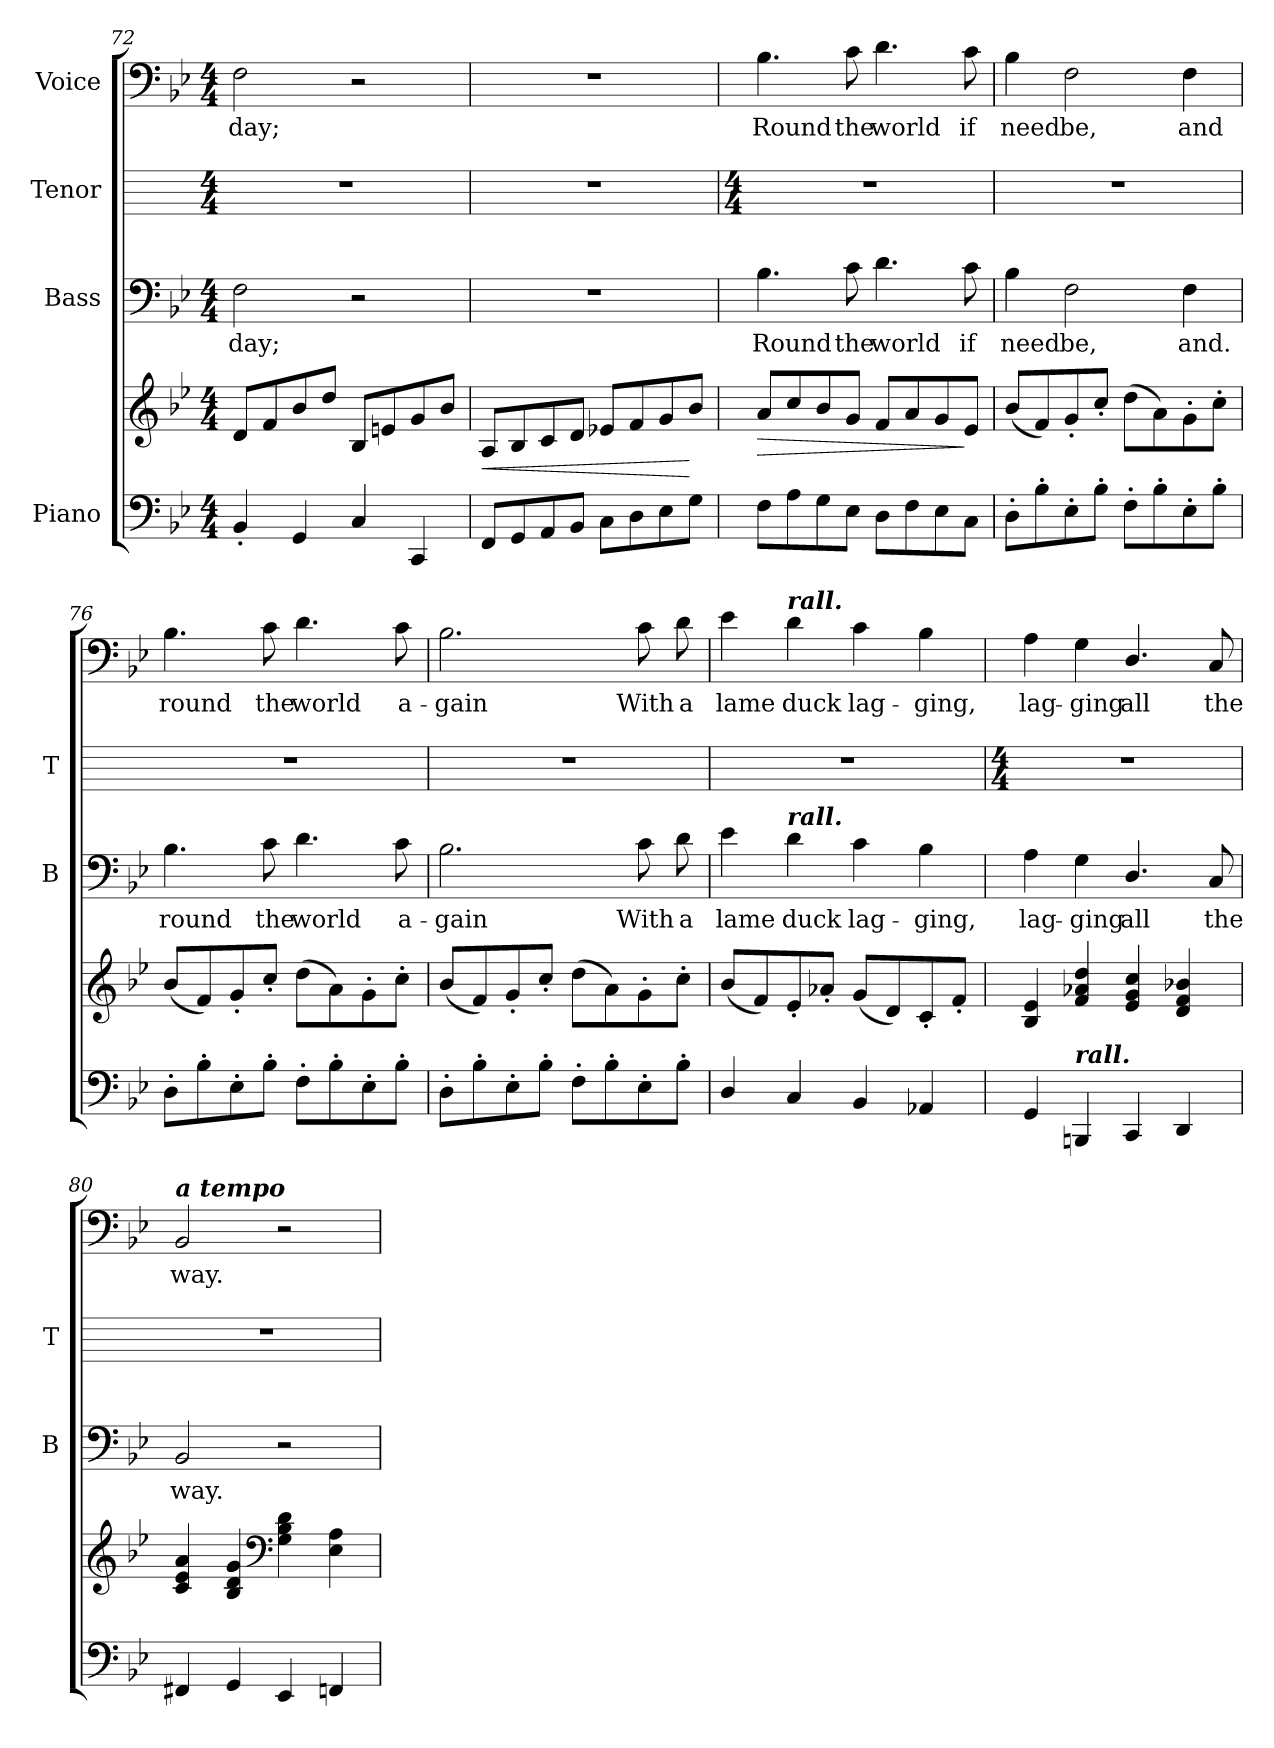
**kern	**kern	**dynam	**kern	**text	**kern	**kern	**text
*part4	*part4	*part4	*part3	*part3	*part2	*part1	*part1
*staff5	*staff4	*staff4/5	*staff3	*staff3	*staff2	*staff1	*staff1
*I"Piano	*	*	*I"Bass	*	*I"Tenor	*I"Voice	*
*	*	*	*I'B	*	*I'T	*	*
*clefF4	*clefG2	*	*clefF4	*	*	*clefF4	*
*k[b-e-]	*k[b-e-]	*	*k[b-e-]	*	*	*k[b-e-]	*
*B-:	*B-:	*	*B-:	*	*	*B-:	*
*M4/4	*M4/4	*	*M4/4	*	*M4/4	*M4/4	*
=72	=72	=72	=72	=72	=72	=72	=72
!	!	!	!	!LO:LY:b	!	!	!LO:LY:b
4BB-'	8dL	.	2F	day;	1r	2F	day;
.	8f	.	.	.	.	.	.
4GG	8b-	.	.	.	.	.	.
.	8ddJ	.	.	.	.	.	.
4C	8B-L	.	2r	.	.	2r	.
.	8en	.	.	.	.	.	.
4CC	8g	.	.	.	.	.	.
.	8b-J	.	.	.	.	.	.
=73	=73	=73	=73	=73	=73	=73	=73
!	!	!LO:HP:b	!	!	!	!	!
8FFL	8AL	<	1r	.	1r	1r	.
8GG	8B-	.	.	.	.	.	.
8AA	8c	.	.	.	.	.	.
8BB-J	8dJ	.	.	.	.	.	.
8CL	8e-XL	.	.	.	.	.	.
8D	8f	.	.	.	.	.	.
8E-	8g	.	.	.	.	.	.
8GJ	8b-J	[	.	.	.	.	.
!!LO:LB:g=z
=74	=74	=74	=74	=74	=74	=74	=74
*	*	*	*	*	*M4/4	*	*
!	!	!LO:HP:b	!	!LO:LY:b	!	!	!LO:LY:b
8FL	8aL	>	4.B-	Round	1r	4.B-	Round
8A	8cc	.	.	.	.	.	.
8G	8b-	.	.	.	.	.	.
!	!	!	!	!LO:LY:b	!	!	!LO:LY:b
8E-J	8gJ	.	8c	the	.	8c	the
!	!	!	!	!LO:LY:b	!	!	!LO:LY:b
8DL	8fL	.	4.d	world	.	4.d	world
8F	8a	.	.	.	.	.	.
8E-	8g	.	.	.	.	.	.
!	!	!	!	!LO:LY:b	!	!	!LO:LY:b
8CJ	8e-J	]	8c	if	.	8c	if
!!LO:LB:g=z
=75	=75	=75	=75	=75	=75	=75	=75
!	!	!	!	!LO:LY:b	!	!	!LO:LY:b
8D'L	(<8b-L	.	4B-	need	1r	4B-	need
8B-'	8f)	.	.	.	.	.	.
!	!	!	!	!LO:LY:b	!	!	!LO:LY:b
8E-'	8g'	.	2F	be,	.	2F	be,
8B-'J	8cc'J	.	.	.	.	.	.
8F'L	(8ddL	.	.	.	.	.	.
8B-'	8a)	.	.	.	.	.	.
!	!	!	!	!LO:LY:b	!	!	!LO:LY:b
8E-'	8g'	.	4F	and.	.	4F	and
8B-'J	8cc'J	.	.	.	.	.	.
=76	=76	=76	=76	=76	=76	=76	=76
!	!	!	!	!LO:LY:b	!	!	!LO:LY:b
8D'L	(<8b-L	.	4.B-	round	1r	4.B-	round
8B-'	8f)	.	.	.	.	.	.
8E-'	8g'	.	.	.	.	.	.
!	!	!	!	!LO:LY:b	!	!	!LO:LY:b
8B-'J	8cc'J	.	8c	the	.	8c	the
!	!	!	!	!LO:LY:b	!	!	!LO:LY:b
8F'L	(>8ddL	.	4.d	world	.	4.d	world
8B-'	8a)	.	.	.	.	.	.
8E-'	8g'	.	.	.	.	.	.
!	!	!	!	!LO:LY:b	!	!	!LO:LY:b
8B-'J	8cc'J	.	8c	a-	.	8c	a-
=77	=77	=77	=77	=77	=77	=77	=77
!	!	!	!	!LO:LY:b	!	!	!LO:LY:b
8D'L	(8b-L	.	2.B-	-gain	1r	2.B-	-gain
8B-'	8f)	.	.	.	.	.	.
8E-'	8g'	.	.	.	.	.	.
8B-'J	8cc'J	.	.	.	.	.	.
8F'L	(>8ddL	.	.	.	.	.	.
8B-'	8a)	.	.	.	.	.	.
!	!	!	!	!LO:LY:b	!	!	!LO:LY:b
8E-'	8g'	.	8c	With	.	8c	With
!	!	!	!	!LO:LY:b	!	!	!LO:LY:b
8B-'J	8cc'J	.	8d	a	.	8d	a
=78	=78	=78	=78	=78	=78	=78	=78
!	!	!	!	!LO:LY:b	!	!	!LO:LY:b
4D/	(<8b-L	.	4e-	lame	1r	4e-	lame
.	8f)	.	.	.	.	.	.
!	!	!	!	!	!	!LO:TX:a:Bi:t=rall.	!
!	!	!	!LO:TX:a:Bi:t=rall.	!	!	!	!
!	!	!	!	!LO:LY:b	!	!	!LO:LY:b
4C	8e-'	.	4d	duck	.	4d	duck
.	8a-X'J	.	.	.	.	.	.
!	!	!	!	!LO:LY:b	!	!	!LO:LY:b
4BB-	(8gL	.	4c	lag-	.	4c	lag-
.	8d)	.	.	.	.	.	.
!	!	!	!	!LO:LY:b	!	!	!LO:LY:b
4AA-X	8c'	.	4B-	-ging,	.	4B-	-ging,
.	8f'J	.	.	.	.	.	.
!!LO:LB:g=z
=79	=79	=79	=79	=79	=79	=79	=79
*	*	*	*	*	*M4/4	*	*
!	!	!	!	!LO:LY:b	!	!	!LO:LY:b
4GG	4B- 4e-	.	4A	lag-	1r	4A	lag-
!LO:TX:a:Bi:t=rall.	!	!	!	!	!	!	!
!	!	!	!	!LO:LY:b	!	!	!LO:LY:b
4BBBn	4f 4a-X 4dd	.	4G	-ging	.	4G	-ging
!	!	!	!	!LO:LY:b	!	!	!LO:LY:b
4CC	4e- 4g 4cc	.	4.D/	all	.	4.D/	all
4DD	4d 4f 4b-X	.	.	.	.	.	.
!	!	!	!	!LO:LY:b	!	!	!LO:LY:b
.	.	.	8C	the	.	8C	the
!!LO:LB:g=z
=80	=80	=80	=80	=80	=80	=80	=80
!	!	!	!	!	!	!LO:TX:a:Bi:t=a tempo	!
!	!	!	!	!LO:LY:b	!	!	!LO:LY:b
4FF#X	4c 4e- 4a	.	2BB-	way.	1r	2BB-	way.
4GG	4B- 4d 4g	.	.	.	.	.	.
*	*clefF4	*	*	*	*	*	*
4EE-	4G 4B- 4d	.	2r	.	.	2r	.
4FFn	4E- 4A	.	.	.	.	.	.
=	=	=	=	=	=	=	=
*-	*-	*-	*-	*-	*-	*-	*-
